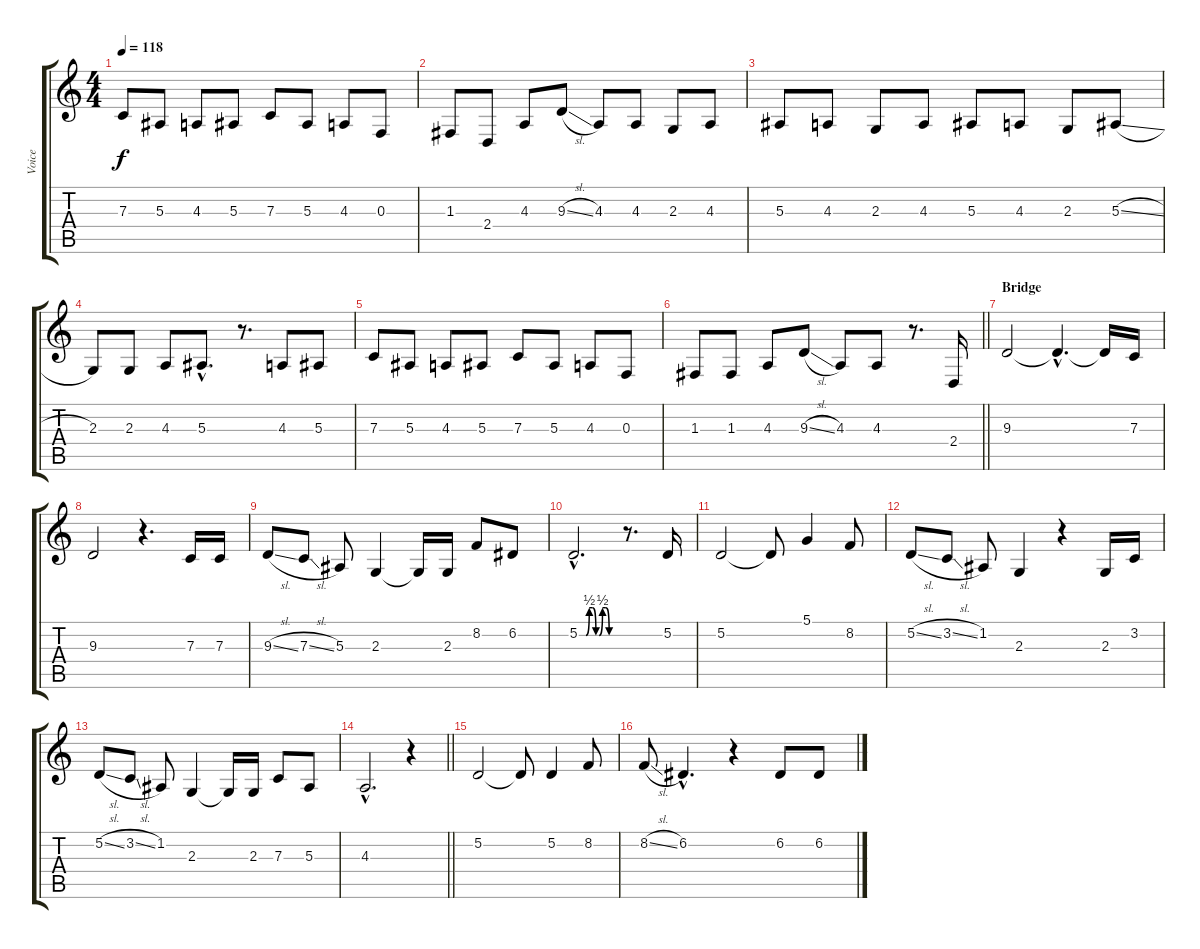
\track ("Voice" "Voice") {instrument altosax}
\staff {score tabs}
\tuning (D4 A3 F3 C3 G2 C2) {hide}
\ts (4 4)
\tempo 118
\clef g2
\ks c
7.3.8{dy f} 5.3.8 4.3.8 5.3.8 7.3.8 5.3.8 4.3.8 0.3.8 |
1.3.8 2.4.8 4.3.8 9.3{sl}.8 4.3.8 4.3.8 2.3.8 4.3.8 |
5.3.8 4.3.8 2.3.8 4.3.8 5.3.8 4.3.8 2.3.8 5.3{sl}.8 |
2.3.8 2.3.8 4.3.8 5.3{hac}.8{d} r.8{d} 4.3.8 5.3.8 |
7.3.8 5.3.8 4.3.8 5.3.8 7.3.8 5.3.8 4.3.8 0.3.8 |
\barLineRight lightlight
1.3.8 1.3.8 4.3.8 9.3{sl}.8 4.3.8 4.3.8 r.8{d} 2.4.16 |
\section ("" "Bridge")
9.3.2 9.3{hac t}.4{d} 9.3{t}.16 7.3.16 |
9.3.2 r.4{d} 7.3.16 7.3.16 |
9.3{sl}.8 7.3{sl}.8 5.3.8 2.3.4 2.3{t}.16 2.3.16 8.2.8 6.2.8 |
5.2{be (custom 0 0 10 0 15 2 20 2 25 0 30 0 35 2 40 2 45 0 60 0) hac}.2{d} r.8{d} 5.2.16 |
5.2.2 5.2{t}.8 5.1.4 8.2.8 |
5.2{sl}.8 3.2{sl}.8 1.2.8 2.3.4 r.4 2.3.16 3.2.16 |
5.2{sl}.8 3.2{sl}.8 1.2.8 2.3.4 2.3{t}.16 2.3.16 7.3.8 5.3.8 |
\barLineRight lightlight
4.3{hac}.2{d} r.4 |
\section ("" "")
5.2.2 5.2{t}.8 5.2.4 8.2.8 |
8.2{sl}.8 6.2{hac}.4{d} r.4 6.2.8 6.2.8
